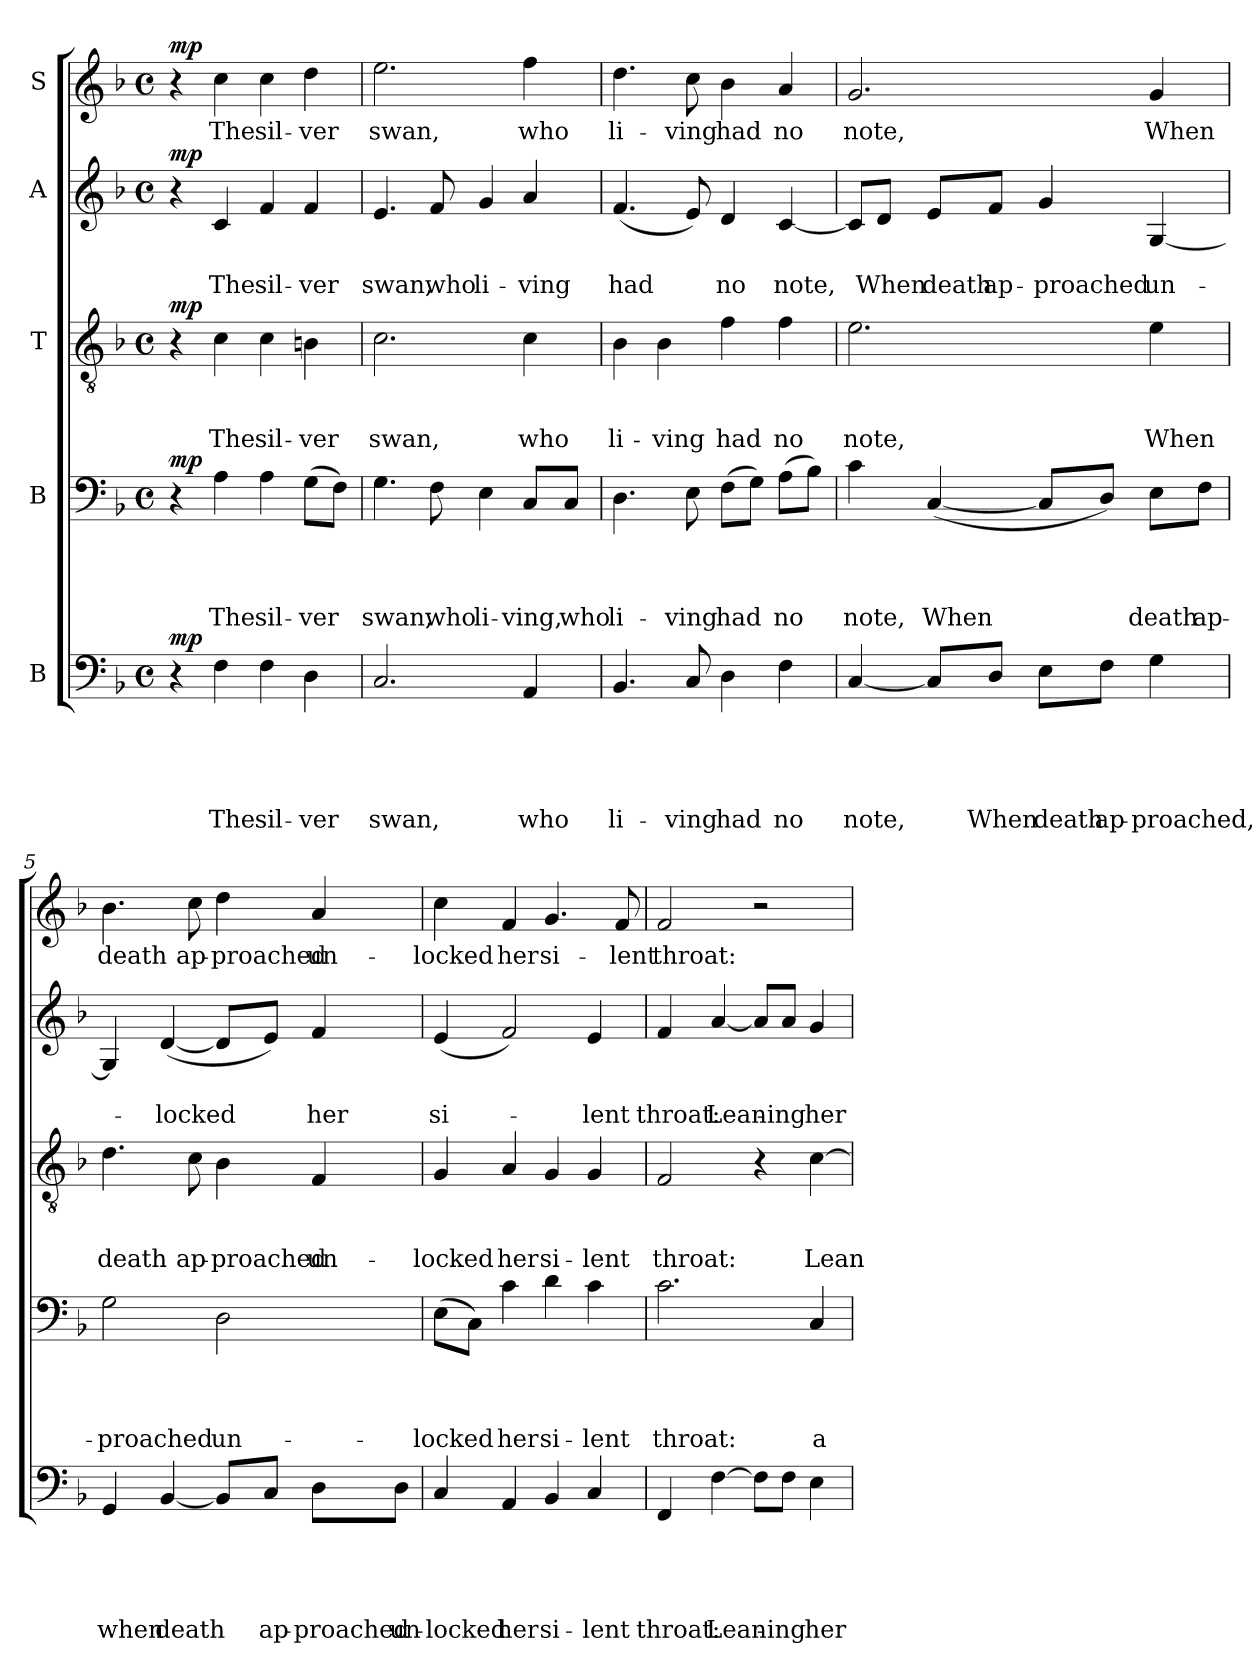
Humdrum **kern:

**kern	**text	**text	**text	**text	**text	**dynam	**kern	**text	**text	**text	**text	**dynam	**kern	**text	**text	**text	**dynam	**kern	**text	**text	**dynam	**kern	**text	**dynam
*part5	*part5	*part5	*part5	*part5	*part5	*part5	*part4	*part4	*part4	*part4	*part4	*part4	*part3	*part3	*part3	*part3	*part3	*part2	*part2	*part2	*part2	*part1	*part1	*part1
*staff5	*staff5	*staff5	*staff5	*staff5	*staff5	*staff5	*staff4	*staff4	*staff4	*staff4	*staff4	*staff4	*staff3	*staff3	*staff3	*staff3	*staff3	*staff2	*staff2	*staff2	*staff2	*staff1	*staff1	*staff1
*I"B	*	*	*	*	*	*	*I"B	*	*	*	*	*	*I"T	*	*	*	*	*I"A	*	*	*	*I"S	*	*
*clefF4	*	*	*	*	*	*	*clefF4	*	*	*	*	*	*clefGv2	*	*	*	*	*clefG2	*	*	*	*clefG2	*	*
*k[b-]	*	*	*	*	*	*	*k[b-]	*	*	*	*	*	*k[b-]	*	*	*	*	*k[b-]	*	*	*	*k[b-]	*	*
*F:	*	*	*	*	*	*	*F:	*	*	*	*	*	*F:	*	*	*	*	*F:	*	*	*	*F:	*	*
*M4/4	*	*	*	*	*	*	*M4/4	*	*	*	*	*	*M4/4	*	*	*	*	*M4/4	*	*	*	*M4/4	*	*
*met(c)	*	*	*	*	*	*	*met(c)	*	*	*	*	*	*met(c)	*	*	*	*	*met(c)	*	*	*	*met(c)	*	*
=1	=1	=1	=1	=1	=1	=1	=1	=1	=1	=1	=1	=1	=1	=1	=1	=1	=1	=1	=1	=1	=1	=1	=1	=1
!	!	!	!	!	!	!LO:DY:b	!	!	!	!	!	!LO:DY:b	!	!	!	!	!LO:DY:b	!	!	!	!LO:DY:b	!	!	!LO:DY:b
4r	.	.	.	.	.	mp	4r	.	.	.	.	mp	4r	.	.	.	mp	4r	.	.	mp	4r	.	mp
!	!	!	!	!	!LO:LY:b	!	!	!	!	!	!LO:LY:b	!	!	!	!	!LO:LY:b	!	!	!	!LO:LY:b	!	!	!LO:LY:b	!
4F\	.	.	.	.	The	.	4A\	.	.	.	The	.	4c\	.	.	The	.	4c/	.	The	.	4cc\	The	.
!	!	!	!	!	!LO:LY:b	!	!	!	!	!	!LO:LY:b	!	!	!	!	!LO:LY:b	!	!	!	!LO:LY:b	!	!	!LO:LY:b	!
4F\	.	.	.	.	sil-	.	4A\	.	.	.	sil-	.	4c\	.	.	sil-	.	4f/	.	sil-	.	4cc\	sil-	.
!	!	!	!	!	!LO:LY:b	!	!	!	!	!	!LO:LY:b	!	!	!	!	!LO:LY:b	!	!	!	!LO:LY:b	!	!	!LO:LY:b	!
4D\	.	.	.	.	-ver	.	(>8G\L	.	.	.	-ver	.	4Bn\	.	.	-ver	.	4f/	.	-ver	.	4dd\	-ver	.
.	.	.	.	.	.	.	8F\J)	.	.	.	.	.	.	.	.	.	.	.	.	.	.	.	.	.
=2	=2	=2	=2	=2	=2	=2	=2	=2	=2	=2	=2	=2	=2	=2	=2	=2	=2	=2	=2	=2	=2	=2	=2	=2
!	!	!	!	!	!LO:LY:b	!	!	!	!	!	!LO:LY:b	!	!	!	!	!LO:LY:b	!	!	!	!LO:LY:b	!	!	!LO:LY:b	!
2.C/	.	.	.	.	swan,	.	4.G\	.	.	.	swan,	.	2.c\	.	.	swan,	.	4.e/	.	swan,	.	2.ee\	swan,	.
!	!	!	!	!	!	!	!	!	!	!	!LO:LY:b	!	!	!	!	!	!	!	!	!LO:LY:b	!	!	!	!
.	.	.	.	.	.	.	8F\	.	.	.	who	.	.	.	.	.	.	8f/	.	who	.	.	.	.
!	!	!	!	!	!	!	!	!	!	!	!LO:LY:b	!	!	!	!	!	!	!	!	!LO:LY:b	!	!	!	!
.	.	.	.	.	.	.	4E\	.	.	.	li-	.	.	.	.	.	.	4g/	.	li-	.	.	.	.
!	!	!	!	!	!LO:LY:b	!	!	!	!	!	!LO:LY:b	!	!	!	!	!LO:LY:b	!	!	!	!LO:LY:b	!	!	!LO:LY:b	!
4AA/	.	.	.	.	who	.	8C/L	.	.	.	-ving,	.	4c\	.	.	who	.	4a/	.	-ving	.	4ff\	who	.
!	!	!	!	!	!	!	!	!	!	!	!LO:LY:b	!	!	!	!	!	!	!	!	!	!	!	!	!
.	.	.	.	.	.	.	8C/J	.	.	.	who	.	.	.	.	.	.	.	.	.	.	.	.	.
=3	=3	=3	=3	=3	=3	=3	=3	=3	=3	=3	=3	=3	=3	=3	=3	=3	=3	=3	=3	=3	=3	=3	=3	=3
!	!	!	!	!	!LO:LY:b	!	!	!	!	!	!LO:LY:b	!	!	!	!	!LO:LY:b	!	!	!	!LO:LY:b	!	!	!LO:LY:b	!
4.BB-/	.	.	.	.	li-	.	4.D\	.	.	.	li-	.	4B-\	.	.	li-	.	(<4.f/	.	had	.	4.dd\	li-	.
!	!	!	!	!	!	!	!	!	!	!	!	!	!	!	!	!LO:LY:b	!	!	!	!	!	!	!	!
.	.	.	.	.	.	.	.	.	.	.	.	.	4B-\	.	.	-ving	.	.	.	.	.	.	.	.
!	!	!	!	!	!LO:LY:b	!	!	!	!	!	!LO:LY:b	!	!	!	!	!	!	!	!	!	!	!	!LO:LY:b	!
8C/	.	.	.	.	-ving	.	8E\	.	.	.	-ving	.	.	.	.	.	.	8e/)	.	.	.	8cc\	-ving	.
!	!	!	!	!	!LO:LY:b	!	!	!	!	!	!LO:LY:b	!	!	!	!	!LO:LY:b	!	!	!	!LO:LY:b	!	!	!LO:LY:b	!
4D\	.	.	.	.	had	.	(>8F\L	.	.	.	had	.	4f\	.	.	had	.	4d/	.	no	.	4b-\	had	.
.	.	.	.	.	.	.	8G\J)	.	.	.	.	.	.	.	.	.	.	.	.	.	.	.	.	.
!	!	!	!	!	!LO:LY:b	!	!	!	!	!	!LO:LY:b	!	!	!	!	!LO:LY:b	!	!	!	!LO:LY:b	!	!	!LO:LY:b	!
4F\	.	.	.	.	no	.	(>8A\L	.	.	.	no	.	4f\	.	.	no	.	[4c/	.	note,	.	4a/	no	.
.	.	.	.	.	.	.	8B-\J)	.	.	.	.	.	.	.	.	.	.	.	.	.	.	.	.	.
!!LO:LB:g=z
=4	=4	=4	=4	=4	=4	=4	=4	=4	=4	=4	=4	=4	=4	=4	=4	=4	=4	=4	=4	=4	=4	=4	=4	=4
!	!	!	!	!	!LO:LY:b	!	!	!	!	!	!LO:LY:b	!	!	!	!	!LO:LY:b	!	!	!	!	!	!	!LO:LY:b	!
[4C/	.	.	.	.	note,	.	4c\	.	.	.	note,	.	2.e\	.	.	note,	.	8c/L]	.	.	.	2.g/	note,	.
!	!	!	!	!	!	!	!	!	!	!	!	!	!	!	!	!	!	!	!	!LO:LY:b	!	!	!	!
.	.	.	.	.	.	.	.	.	.	.	.	.	.	.	.	.	.	8d/J	.	When	.	.	.	.
!	!	!	!	!	!	!	!	!	!	!	!LO:LY:b	!	!	!	!	!	!	!	!	!LO:LY:b	!	!	!	!
8C/L]	.	.	.	.	.	.	(<[4C/	.	.	.	When	.	.	.	.	.	.	8e/L	.	death	.	.	.	.
!	!	!	!	!	!LO:LY:b	!	!	!	!	!	!	!	!	!	!	!	!	!	!	!LO:LY:b	!	!	!	!
8D/J	.	.	.	.	When	.	.	.	.	.	.	.	.	.	.	.	.	8f/J	.	ap-	.	.	.	.
!	!	!	!	!	!LO:LY:b	!	!	!	!	!	!	!	!	!	!	!	!	!	!	!LO:LY:b	!	!	!	!
8E\L	.	.	.	.	death	.	8C/L]	.	.	.	.	.	.	.	.	.	.	4g/	.	-proached	.	.	.	.
!	!	!	!	!	!LO:LY:b	!	!	!	!	!	!	!	!	!	!	!	!	!	!	!	!	!	!	!
8F\J	.	.	.	.	ap-	.	8D/J)	.	.	.	.	.	.	.	.	.	.	.	.	.	.	.	.	.
!	!	!	!	!	!LO:LY:b	!	!	!	!	!	!LO:LY:b	!	!	!	!	!LO:LY:b	!	!	!	!LO:LY:b	!	!	!LO:LY:b	!
4G\	.	.	.	.	-proached,	.	8E\L	.	.	.	death	.	4e\	.	.	When	.	[4G/	.	un-	.	4g/	When	.
!	!	!	!	!	!	!	!	!	!	!	!LO:LY:b	!	!	!	!	!	!	!	!	!	!	!	!	!
.	.	.	.	.	.	.	8F\J	.	.	.	ap-	.	.	.	.	.	.	.	.	.	.	.	.	.
=5	=5	=5	=5	=5	=5	=5	=5	=5	=5	=5	=5	=5	=5	=5	=5	=5	=5	=5	=5	=5	=5	=5	=5	=5
!	!	!	!	!	!LO:LY:b	!	!	!	!	!	!LO:LY:b	!	!	!	!	!LO:LY:b	!	!	!	!	!	!	!LO:LY:b	!
4GG/	.	.	.	.	when	.	2G\	.	.	.	-proached	.	4.d\	.	.	death	.	4G/]	.	.	.	4.b-\	death	.
!	!	!	!	!	!LO:LY:b	!	!	!	!	!	!	!	!	!	!	!	!	!	!	!LO:LY:b	!	!	!	!
[4BB-/	.	.	.	.	death	.	.	.	.	.	.	.	.	.	.	.	.	(<[4d/	.	-locked	.	.	.	.
!	!	!	!	!	!	!	!	!	!	!	!	!	!	!	!	!LO:LY:b	!	!	!	!	!	!	!LO:LY:b	!
.	.	.	.	.	.	.	.	.	.	.	.	.	8c\	.	.	ap-	.	.	.	.	.	8cc\	ap-	.
!	!	!	!	!	!	!	!	!	!	!	!LO:LY:b	!	!	!	!	!LO:LY:b	!	!	!	!	!	!	!LO:LY:b	!
8BB-/L]	.	.	.	.	.	.	2D\	.	.	.	un-	.	4B-\	.	.	-proached	.	8d/L]	.	.	.	4dd\	-proached	.
!	!	!	!	!	!LO:LY:b	!	!	!	!	!	!	!	!	!	!	!	!	!	!	!	!	!	!	!
8C/J	.	.	.	.	ap-	.	.	.	.	.	.	.	.	.	.	.	.	8e/J)	.	.	.	.	.	.
!	!	!	!	!	!LO:LY:b	!	!	!	!	!	!	!	!	!	!	!LO:LY:b	!	!	!	!LO:LY:b	!	!	!LO:LY:b	!
8D\L	.	.	.	.	-proached	.	.	.	.	.	.	.	4F/	.	.	un-	.	4f/	.	her	.	4a/	un-	.
!	!	!	!	!	!LO:LY:b	!	!	!	!	!	!	!	!	!	!	!	!	!	!	!	!	!	!	!
8D\J	.	.	.	.	un-	.	.	.	.	.	.	.	.	.	.	.	.	.	.	.	.	.	.	.
=6	=6	=6	=6	=6	=6	=6	=6	=6	=6	=6	=6	=6	=6	=6	=6	=6	=6	=6	=6	=6	=6	=6	=6	=6
!	!	!	!	!	!LO:LY:b	!	!	!	!	!	!LO:LY:b	!	!	!	!	!LO:LY:b	!	!	!	!LO:LY:b	!	!	!LO:LY:b	!
4C/	.	.	.	.	-locked	.	(>8E\L	.	.	.	-locked	.	4G/	.	.	-locked	.	(<4e/	.	si-	.	4cc\	-locked	.
.	.	.	.	.	.	.	8C\J)	.	.	.	.	.	.	.	.	.	.	.	.	.	.	.	.	.
!	!	!	!	!	!LO:LY:b	!	!	!	!	!	!LO:LY:b	!	!	!	!	!LO:LY:b	!	!	!	!	!	!	!LO:LY:b	!
4AA/	.	.	.	.	her	.	4c\	.	.	.	her	.	4A/	.	.	her	.	2f/)	.	.	.	4f/	her	.
!	!	!	!	!	!LO:LY:b	!	!	!	!	!	!LO:LY:b	!	!	!	!	!LO:LY:b	!	!	!	!	!	!	!LO:LY:b	!
4BB-/	.	.	.	.	si-	.	4d\	.	.	.	si-	.	4G/	.	.	si-	.	.	.	.	.	4.g/	si-	.
!	!	!	!	!	!LO:LY:b	!	!	!	!	!	!LO:LY:b	!	!	!	!	!LO:LY:b	!	!	!	!LO:LY:b	!	!	!	!
4C/	.	.	.	.	-lent	.	4c\	.	.	.	-lent	.	4G/	.	.	-lent	.	4e/	.	-lent	.	.	.	.
!	!	!	!	!	!	!	!	!	!	!	!	!	!	!	!	!	!	!	!	!	!	!	!LO:LY:b	!
.	.	.	.	.	.	.	.	.	.	.	.	.	.	.	.	.	.	.	.	.	.	8f/	-lent	.
!!LO:LB:g=z
=7	=7	=7	=7	=7	=7	=7	=7	=7	=7	=7	=7	=7	=7	=7	=7	=7	=7	=7	=7	=7	=7	=7	=7	=7
!	!	!	!	!	!LO:LY:b	!	!	!	!	!	!LO:LY:b	!	!	!	!	!LO:LY:b	!	!	!	!LO:LY:b	!	!	!LO:LY:b	!
4FF/	.	.	.	.	throat:	.	2.c\	.	.	.	throat:	.	2F/	.	.	throat:	.	4f/	.	throat:	.	2f/	throat:	.
!	!	!	!	!	!LO:LY:b	!	!	!	!	!	!	!	!	!	!	!	!	!	!	!LO:LY:b	!	!	!	!
[4F\	.	.	.	.	Lean-	.	.	.	.	.	.	.	.	.	.	.	.	[4a/	.	Lean-	.	.	.	.
8F\L]	.	.	.	.	.	.	.	.	.	.	.	.	4r	.	.	.	.	8a/L]	.	.	.	2r	.	.
!	!	!	!	!	!LO:LY:b	!	!	!	!	!	!	!	!	!	!	!	!	!	!	!LO:LY:b	!	!	!	!
8F\J	.	.	.	.	-ing	.	.	.	.	.	.	.	.	.	.	.	.	8a/J	.	-ing	.	.	.	.
!	!	!	!	!	!LO:LY:b	!	!	!	!	!	!LO:LY:b	!	!	!	!	!LO:LY:b	!	!	!	!LO:LY:b	!	!	!	!
4E\	.	.	.	.	her	.	4C/	.	.	.	a-	.	[4c\	.	.	Lean-	.	4g/	.	her	.	.	.	.
=	=	=	=	=	=	=	=	=	=	=	=	=	=	=	=	=	=	=	=	=	=	=	=	=
*-	*-	*-	*-	*-	*-	*-	*-	*-	*-	*-	*-	*-	*-	*-	*-	*-	*-	*-	*-	*-	*-	*-	*-	*-
